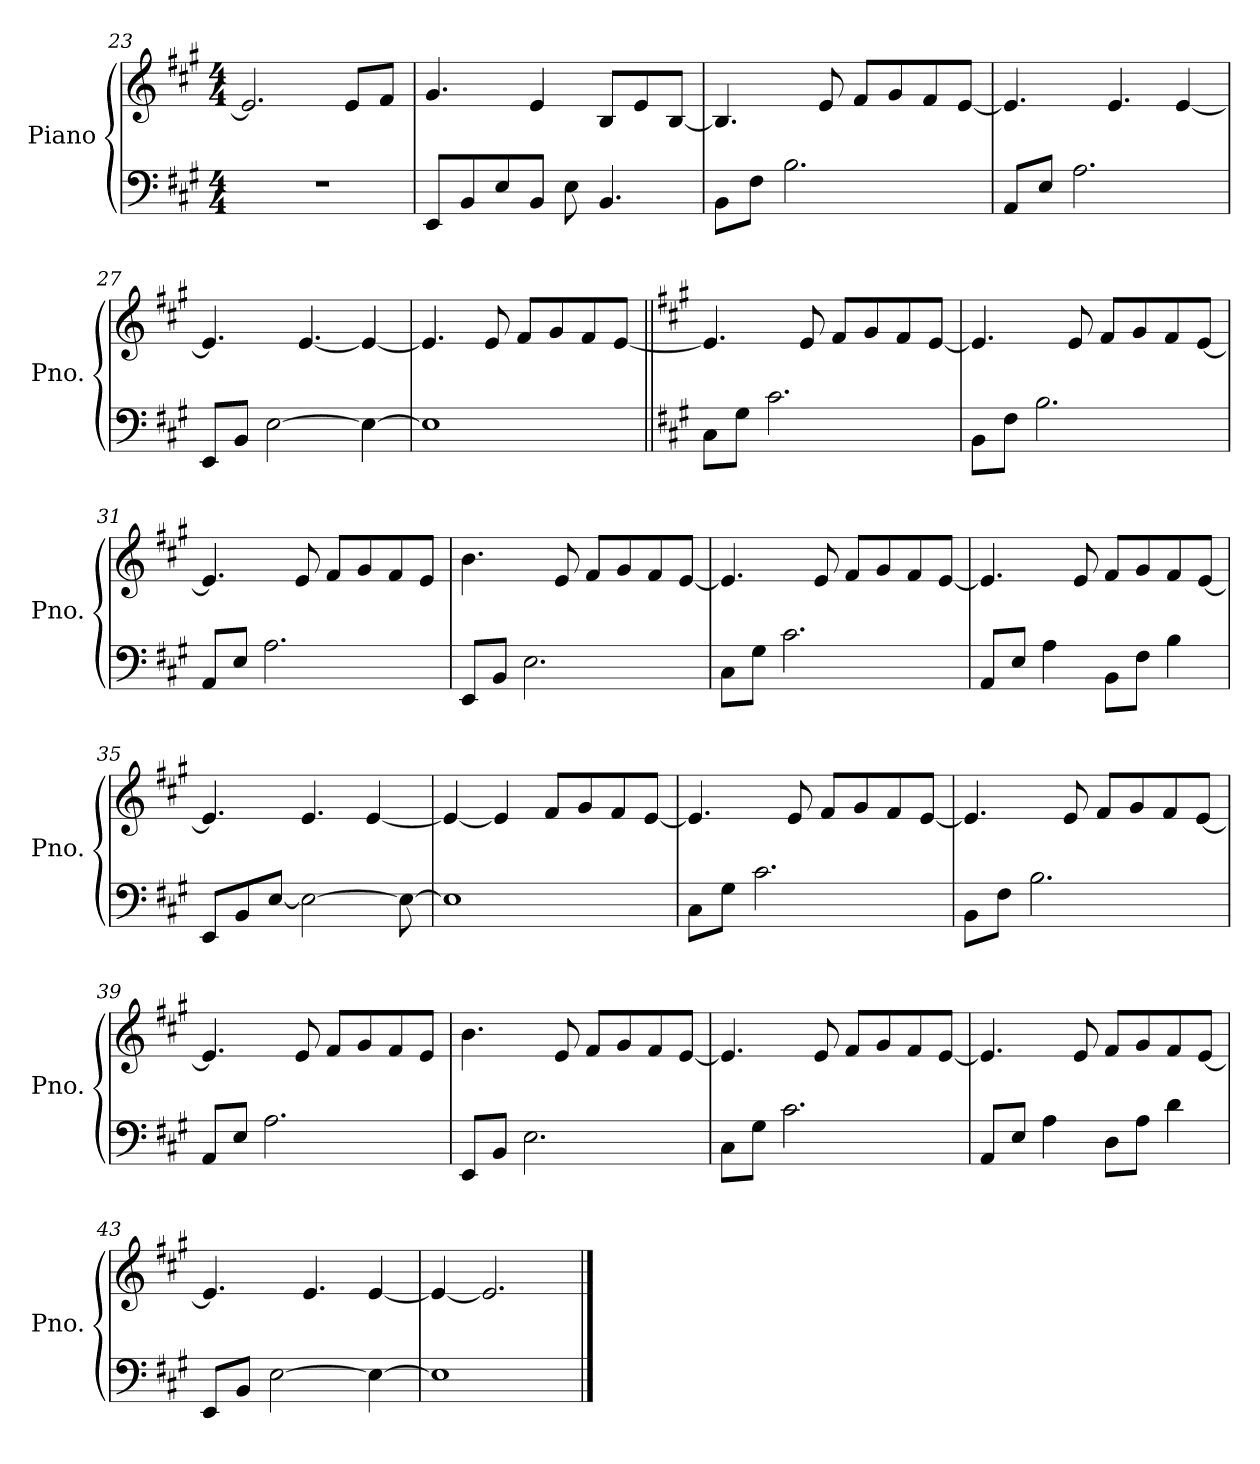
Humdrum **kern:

**kern	**kern
*part1	*part1
*staff2	*staff1
*I"Piano	*
*I'Pno.	*
*clefF4	*clefG2
*k[f#c#g#]	*k[f#c#g#]
*M4/4	*M4/4
=23	=23
1r	2.e/]
.	8e/L
.	8f#/J
!!LO:PB:g=z
=24	=24
8EE/L	4.g#/
8BB/	.
8E/	.
8BB/J	4e/
8E\	.
4.BB/	8B/L
.	8e/
.	[8B/J
=25	=25
8BB\L	4.B/]
8F#\J	.
2.B\	.
.	8e/
.	8f#/L
.	8g#/
.	8f#/
.	[8e/J
=26	=26
8AA/L	4.e/]
8E/J	.
2.A\	.
.	4.e/
.	[4e/
=27	=27
8EE/L	4.e/]
8BB/J	.
[2E\	.
.	[4.e/
4E\_	4e/_
=28	=28
1E]	4.e/]
.	8e/
.	8f#/L
.	8g#/
.	8f#/
.	[8e/J
!!LO:LB:g=z
=29||	=29||
*k[f#c#g#]	*k[f#c#g#]
8C#\L	4.e/]
8G#\J	.
2.c#\	.
.	8e/
.	8f#/L
.	8g#/
.	8f#/
.	[8e/J
=30	=30
8BB\L	4.e/]
8F#\J	.
2.B\	.
.	8e/
.	8f#/L
.	8g#/
.	8f#/
.	[8e/J
=31	=31
8AA/L	4.e/]
8E/J	.
2.A\	.
.	8e/
.	8f#/L
.	8g#/
.	8f#/
.	8e/J
=32	=32
8EE/L	4.b\
8BB/J	.
2.E\	.
.	8e/
.	8f#/L
.	8g#/
.	8f#/
.	[8e/J
!!LO:LB:g=z
=33	=33
8C#\L	4.e/]
8G#\J	.
2.c#\	.
.	8e/
.	8f#/L
.	8g#/
.	8f#/
.	[8e/J
=34	=34
8AA/L	4.e/]
8E/J	.
4A\	.
.	8e/
8BB\L	8f#/L
8F#\J	8g#/
4B\	8f#/
.	[8e/J
=35	=35
8EE/L	4.e/]
8BB/	.
[8E/J	.
2E\_	4.e/
.	[4e/
8E\_	.
=36	=36
1E]	4e/_
.	4e/]
.	8f#/L
.	8g#/
.	8f#/
.	[8e/J
!!LO:LB:g=z
=37	=37
8C#\L	4.e/]
8G#\J	.
2.c#\	.
.	8e/
.	8f#/L
.	8g#/
.	8f#/
.	[8e/J
=38	=38
8BB\L	4.e/]
8F#\J	.
2.B\	.
.	8e/
.	8f#/L
.	8g#/
.	8f#/
.	[8e/J
=39	=39
8AA/L	4.e/]
8E/J	.
2.A\	.
.	8e/
.	8f#/L
.	8g#/
.	8f#/
.	8e/J
=40	=40
8EE/L	4.b\
8BB/J	.
2.E\	.
.	8e/
.	8f#/L
.	8g#/
.	8f#/
.	[8e/J
!!LO:LB:g=z
=41	=41
8C#\L	4.e/]
8G#\J	.
2.c#\	.
.	8e/
.	8f#/L
.	8g#/
.	8f#/
.	[8e/J
=42	=42
8AA/L	4.e/]
8E/J	.
4A\	.
.	8e/
8D\L	8f#/L
8A\J	8g#/
4d\	8f#/
.	[8e/J
=43	=43
8EE/L	4.e/]
8BB/J	.
[2E\	.
.	4.e/
4E\_	[4e/
=44	=44
1E]	4e/_
.	2.e/]
==	==
*-	*-
